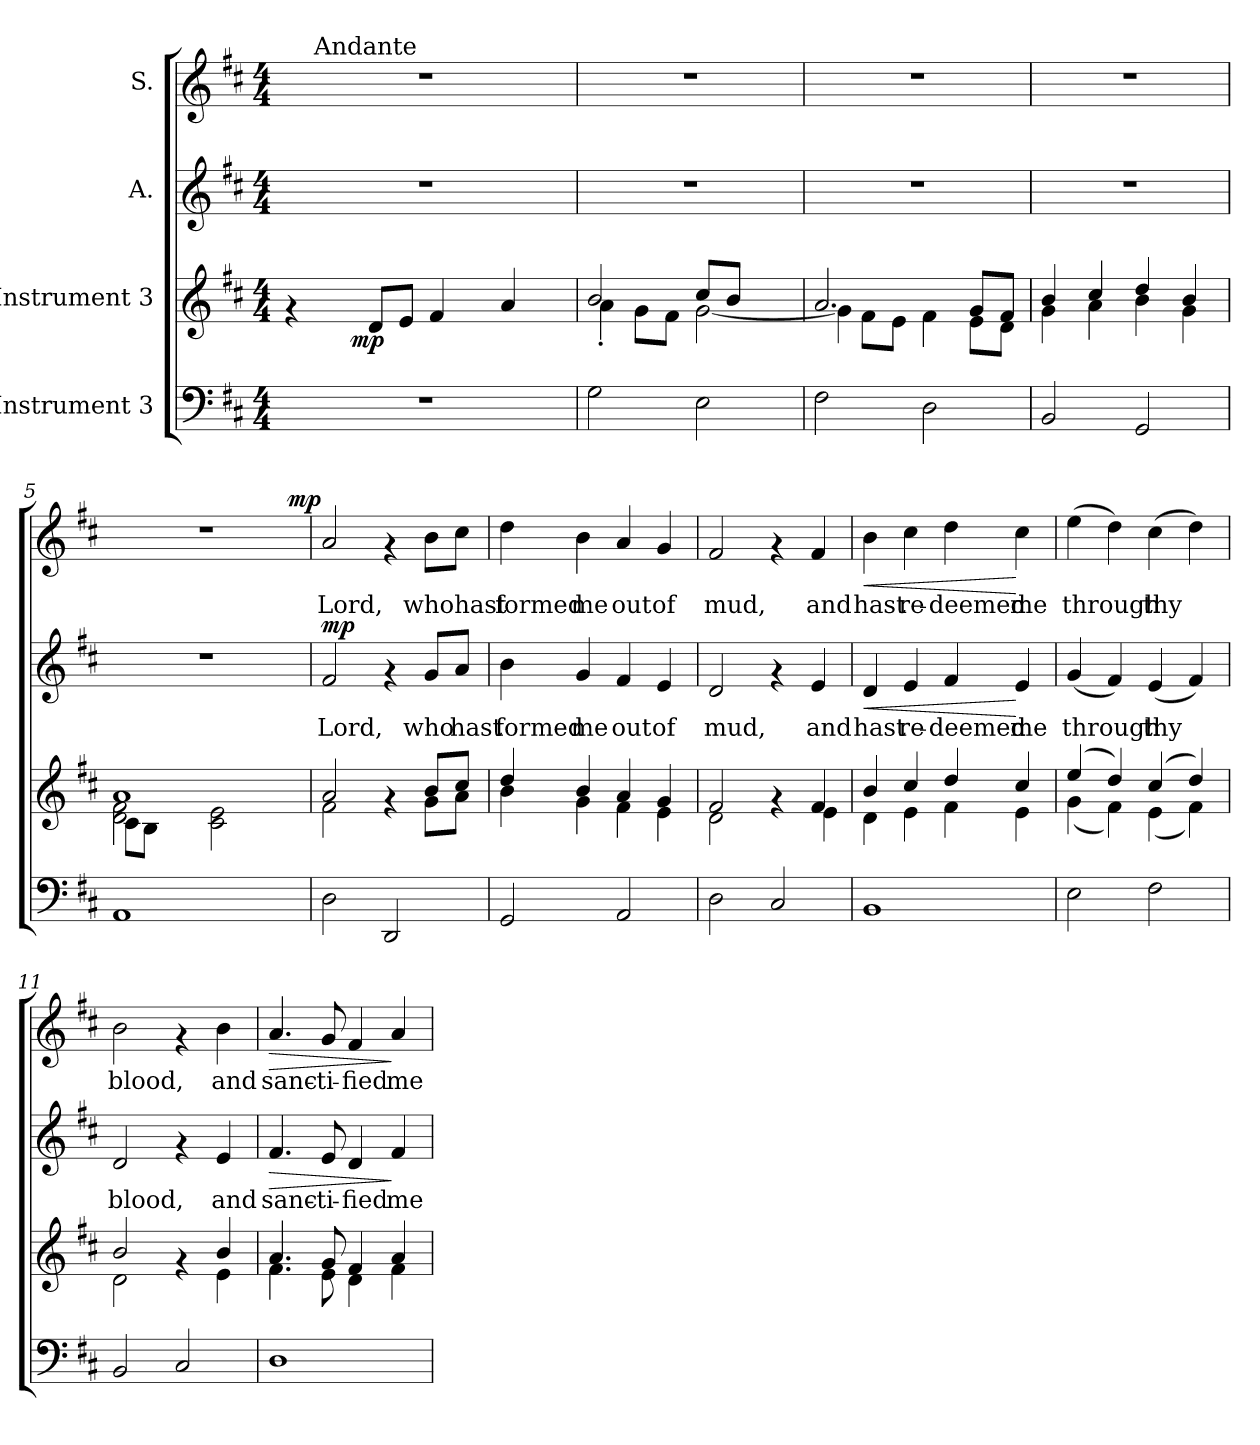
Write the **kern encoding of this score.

**kern	**kern	**dynam	**kern	**text	**dynam	**kern	**text	**dynam
*part4	*part3	*part3	*part2	*part2	*part2	*part1	*part1	*part1
*staff4	*staff3	*staff3	*staff2	*staff2	*staff2	*staff1	*staff1	*staff1
*I"Instrument 3	*I"Instrument 3	*	*I"A.	*	*	*I"S.	*	*
!!LO:PB:g=z
*stria5	*stria5	*	*stria5	*	*	*stria5	*	*
*clefF4	*clefG2	*	*clefG2	*	*	*clefG2	*	*
*k[f#c#]	*k[f#c#]	*	*k[f#c#]	*	*	*k[f#c#]	*	*
*D:	*D:	*	*D:	*	*	*D:	*	*
*M4/4	*M4/4	*	*M4/4	*	*	*M4/4	*	*
=1	=1	=1	=1	=1	=1	=1	=1	=1
*	*^	*	*	*	*	*^	*	*
1r	4rf	8ryy	.	1r	.	.	1r	16..ryy	.	.
!	!	!	!	!	!	!	!	!LO:TX:a:t=Andante	!	!
.	.	.	.	.	.	.	.	2ryy	.	.
.	.	16ryy	.	.	.	.	.	.	.	.
.	.	64ryy	.	.	.	.	.	.	.	.
!	!	!	!LO:DY:b	!	!	!	!	!	!	!
.	.	2ryy	mp	.	.	.	.	.	.	.
.	8d/L	.	.	.	.	.	.	.	.	.
.	8e/J	.	.	.	.	.	.	.	.	.
.	4f#/	.	.	.	.	.	.	.	.	.
.	.	.	.	.	.	.	.	4ryy	.	.
.	.	4ryy	.	.	.	.	.	.	.	.
.	4a/	.	.	.	.	.	.	.	.	.
.	.	.	.	.	.	.	.	8ryy	.	.
.	.	32.ryy	.	.	.	.	.	.	.	.
.	.	.	.	.	.	.	.	64ryy	.	.
*	*	*	*	*	*	*	*v	*v	*	*
=2	=2	=2	=2	=2	=2	=2	=2	=2	=2
2G\	2b/	4a'>\	.	1r	.	.	1r	.	.
.	.	8g\L	.	.	.	.	.	.	.
.	.	8f#\J	.	.	.	.	.	.	.
2E\	8cc#/L	[<2g\	.	.	.	.	.	.	.
.	8b/J	.	.	.	.	.	.	.	.
.	4ryy	.	.	.	.	.	.	.	.
=3	=3	=3	=3	=3	=3	=3	=3	=3	=3
2F#\	2.a/	4g\]	.	1r	.	.	1r	.	.
.	.	8f#\L	.	.	.	.	.	.	.
.	.	8e\J	.	.	.	.	.	.	.
2D\	.	4f#\	.	.	.	.	.	.	.
.	8g/L	8e\L	.	.	.	.	.	.	.
.	8f#/J	8d\J	.	.	.	.	.	.	.
=4	=4	=4	=4	=4	=4	=4	=4	=4	=4
2BB/	4b/	4g\	.	1r	.	.	1r	.	.
.	4cc#/	4a\	.	.	.	.	.	.	.
2GG/	4dd/	4b\	.	.	.	.	.	.	.
.	4b/	4g\	.	.	.	.	.	.	.
=5	=5	=5	=5	=5	=5	=5	=5	=5	=5
*	*	*^	*	*	*	*	*^	*	*
1AA	1a	2f#\ 2d\	8c#\L	.	1r	.	.	1r	2ryy	.	.
.	.	.	8B\J	.	.	.	.	.	.	.	.
.	.	.	2.ryy	.	.	.	.	.	.	.	.
.	.	2c#\ 2e\	.	.	.	.	.	.	4ryy	.	.
.	.	.	.	.	.	.	.	.	8ryy	.	.
.	.	.	.	.	.	.	.	.	32ryy	.	.
!	!	!	!	!	!	!	!	!	!	!	!LO:DY:a
.	.	.	.	.	.	.	.	.	16.ryy	.	mp
=6	=6	=6	=6	=6	=6	=6	=6	=6	=6	=6	=6
!	!	!	!	!	!	!LO:LY:b:cj	!LO:DY:a	!	!	!LO:LY:b:cj	!
*	*	*v	*v	*	*	*	*	*v	*v	*	*
2D\	2a/	2f#\	.	2f#/	Lord,	mp	2a/	Lord,	.
2DD/	4rf	4ryy	.	4rf	.	.	4rf	.	.
!	!	!	!	!	!LO:LY:b:cj	!	!	!LO:LY:b:cj	!
.	8b/L	8g\L	.	8g/L	who	.	8b\L	whohast	.
!	!	!	!	!	!LO:LY:b:cj	!	!	!LO:LY:b:cj	!
.	8cc#/J	8a\J	.	8a/J	hast	.	8cc#\J	.	.
!!LO:LB:g=z
=7	=7	=7	=7	=7	=7	=7	=7	=7	=7
!	!	!	!	!	!LO:LY:b:cj	!	!	!LO:LY:b:cj	!
2GG/	4dd/	4b\	.	4b\	formed	.	4dd\	formed	.
!	!	!	!	!	!LO:LY:b:cj	!	!	!LO:LY:b:cj	!
.	4b/	4g\	.	4g/	me	.	4b\	me	.
!	!	!	!	!	!LO:LY:b:cj	!	!	!LO:LY:b:cj	!
2AA/	4a/	4f#\	.	4f#/	out	.	4a/	out	.
!	!	!	!	!	!LO:LY:b:cj	!	!	!LO:LY:b:cj	!
.	4g/	4e\	.	4e/	of	.	4g/	of	.
=8	=8	=8	=8	=8	=8	=8	=8	=8	=8
!	!	!	!	!	!LO:LY:b:cj	!	!	!LO:LY:b:cj	!
2D\	2f#/	2d\	.	2d/	mud,	.	2f#/	mud,	.
2C#/	4rf	4ryy	.	4rf	.	.	4rf	.	.
!	!	!	!	!	!LO:LY:b:cj	!	!	!LO:LY:b:cj	!
.	4f#/	4e\	.	4e/	and	.	4f#/	and	.
=9	=9	=9	=9	=9	=9	=9	=9	=9	=9
!	!	!	!	!	!LO:LY:b:cj	!LO:HP:b	!	!LO:LY:b:cj	!LO:HP:b
1BB	4b/	4d\	.	4d/	hast	<	4b\	hast	<
!	!	!	!	!	!LO:LY:b:cj	!	!	!LO:LY:b:cj	!
.	4cc#/	4e\	.	4e/	re-	.	4cc#\	re-	.
!	!	!	!	!	!LO:LY:b:cj	!	!	!LO:LY:b:cj	!
.	4dd/	4f#\	.	4f#/	-deemed	.	4dd\	-deemed	.
!	!	!	!	!	!LO:LY:b:cj	!	!	!LO:LY:b:cj	!
.	4cc#/	4e\	.	4e/	me	[	4cc#\	me	[
=10	=10	=10	=10	=10	=10	=10	=10	=10	=10
!	!	!	!	!	!LO:LY:b:cj	!	!	!LO:LY:b:cj	!
2E\	(>4ee/	(<4g\	.	(<4g/	through	.	(>4ee\	through	.
!	!	!	!	!	!LO:LY:b:cj	!	!	!LO:LY:b:cj	!
.	4dd/)	4f#\)	.	4f#/)	.	.	4dd\)	.	.
!	!	!	!	!	!LO:LY:b:cj	!	!	!LO:LY:b:cj	!
2F#\	(>4cc#/	(<4e\	.	(<4e/	thy	.	(>4cc#\	thy	.
!	!	!	!	!	!LO:LY:b:cj	!	!	!LO:LY:b:cj	!
.	4dd/)	4f#\)	.	4f#/)	.	.	4dd\)	.	.
=11	=11	=11	=11	=11	=11	=11	=11	=11	=11
!	!	!	!	!	!LO:LY:b:cj	!	!	!LO:LY:b:cj	!
2BB/	2b/	2d\	.	2d/	blood,	.	2b\	blood,	.
2C#/	4rf	4ryy	.	4rf	.	.	4rf	.	.
!	!	!	!	!	!LO:LY:b:cj	!	!	!LO:LY:b:cj	!
.	4b/	4e\	.	4e/	and	.	4b\	and	.
=12	=12	=12	=12	=12	=12	=12	=12	=12	=12
!	!	!	!	!	!LO:LY:b:cj	!LO:HP:b	!	!LO:LY:b:cj	!LO:HP:b
1D	4.a/	4.f#\	.	4.f#/	sanc-	>	4.a/	sanc-	>
!	!	!	!	!	!LO:LY:b:cj	!	!	!LO:LY:b:cj	!
.	8g/	8e\	.	8e/	-ti-	.	8g/	-ti-	.
!	!	!	!	!	!LO:LY:b:cj	!	!	!LO:LY:b:cj	!
.	4f#/	4d\	.	4d/	-fied	.	4f#/	-fied	.
!	!	!	!	!	!LO:LY:b:cj	!	!	!LO:LY:b:cj	!
.	4a/	4f#\	.	4f#/	me	]	4a/	me	]
*	*v	*v	*	*	*	*	*	*	*
=	=	=	=	=	=	=	=	=
*-	*-	*-	*-	*-	*-	*-	*-	*-
